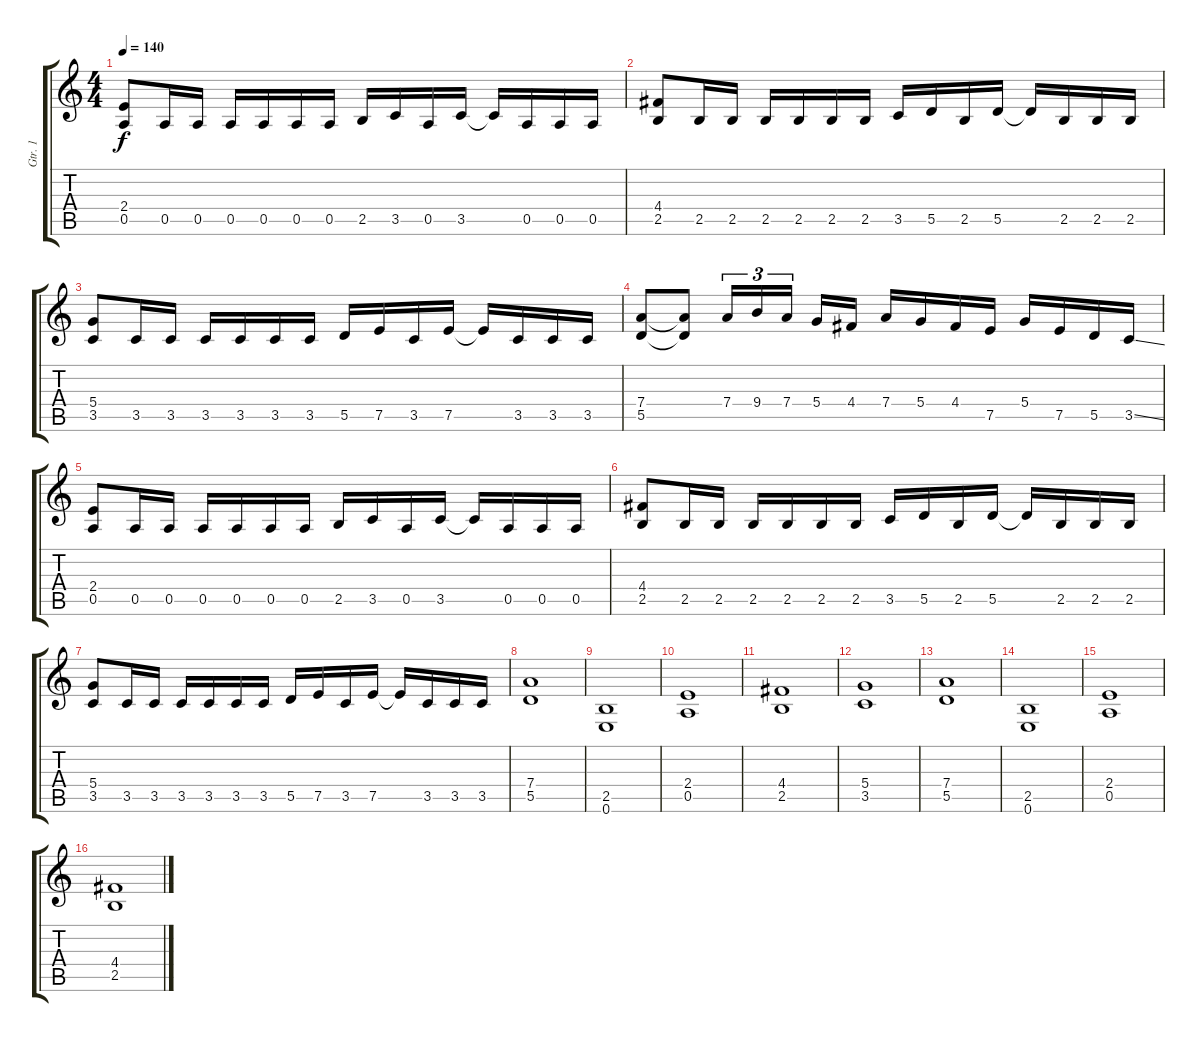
\track ("Gtr. 1" "Gtr. 1") {instrument distortionguitar}
\staff {score tabs}
\tuning (E4 B3 G3 D3 A2 E2) {hide}
\ts (4 4)
\tempo 140
\clef g2
\ks c
(2.4 0.5).8{dy f} 0.5.16 0.5.16 0.5.16 0.5.16 0.5.16 0.5.16 2.5.16 3.5.16 0.5.16 3.5.16 3.5{t}.16 0.5.16 0.5.16 0.5.16 |
(4.4 2.5).8 2.5.16 2.5.16 2.5.16 2.5.16 2.5.16 2.5.16 3.5.16 5.5.16 2.5.16 5.5.16 5.5{t}.16 2.5.16 2.5.16 2.5.16 |
(5.4 3.5).8 3.5.16 3.5.16 3.5.16 3.5.16 3.5.16 3.5.16 5.5.16 7.5.16 3.5.16 7.5.16 7.5{t}.16 3.5.16 3.5.16 3.5.16 |
(7.4 5.5).8 (7.4{t} 5.5{t}).8 7.4.16{tu (3 2)} 9.4.16{tu (3 2)} 7.4.16{tu (3 2)} 5.4.16 4.4.16 7.4.16 5.4.16 4.4.16 7.5.16 5.4.16 7.5.16 5.5.16 3.5{ss}.16 |
(2.4 0.5).8 0.5.16 0.5.16 0.5.16 0.5.16 0.5.16 0.5.16 2.5.16 3.5.16 0.5.16 3.5.16 3.5{t}.16 0.5.16 0.5.16 0.5.16 |
(4.4 2.5).8 2.5.16 2.5.16 2.5.16 2.5.16 2.5.16 2.5.16 3.5.16 5.5.16 2.5.16 5.5.16 5.5{t}.16 2.5.16 2.5.16 2.5.16 |
(5.4 3.5).8 3.5.16 3.5.16 3.5.16 3.5.16 3.5.16 3.5.16 5.5.16 7.5.16 3.5.16 7.5.16 7.5{t}.16 3.5.16 3.5.16 3.5.16 |
(7.4 5.5).1 |
(2.5 0.6).1 |
(2.4 0.5).1 |
(4.4 2.5).1 |
(5.4 3.5).1 |
(7.4 5.5).1 |
(2.5 0.6).1 |
(2.4 0.5).1 |
(4.4 2.5).1
